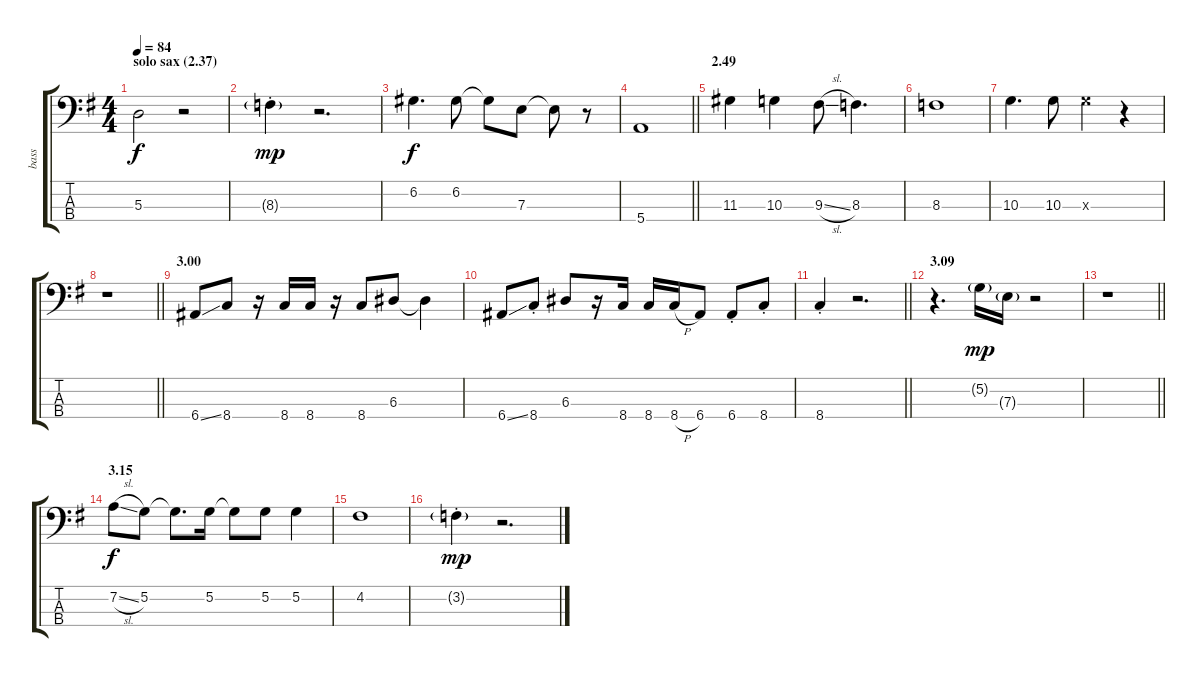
\track ("bass" "bass") {instrument acousticbass}
\staff {score tabs}
\tuning (G2 D2 A1 E1) {hide}
\ts (4 4)
\section ("" "solo sax (2.37)")
\tempo 84
\clef f4
\ks g
5.3.2{dy f} r.2 |
8.3{g st}.4{dy mp} r.2{d} |
6.2.4{d dy f} 6.2.8 6.2{t}.8 7.3.8 7.3{t}.8 r.8 |
\barLineRight lightlight
5.4.1 |
\section ("" "2.49")
11.3.4 10.3.4 9.3{sl}.8 8.3.4{d} |
8.3.1 |
10.3.4{d} 10.3.8 10.3{x}.4 r.4 |
\barLineRight lightlight
r.1 |
\section ("" "3.00")
6.4{ss}.8 8.4.8 r.16 8.4.16 8.4.16 r.16 8.4.8 6.3.8 6.3{t}.4 |
6.4{ss}.8 8.4{st}.8 6.3.8 r.16 8.4.16 8.4.16 8.4{h}.16 6.4.8 6.4{st}.8 8.4{st}.8 |
\barLineRight lightlight
8.4{st}.4 r.2{d} |
\section ("" "3.09")
r.4{d} 5.2{g}.16{dy mp} 7.3{g}.16 r.2 |
\barLineRight lightlight
r.1 |
\section ("" "3.15")
7.2{sl}.8{dy f} 5.2.8 5.2{t}.8{d} 5.2.16 5.2{t}.8 5.2.8 5.2.4 |
4.2.1 |
3.2{g st}.4{dy mp} r.2{d}
